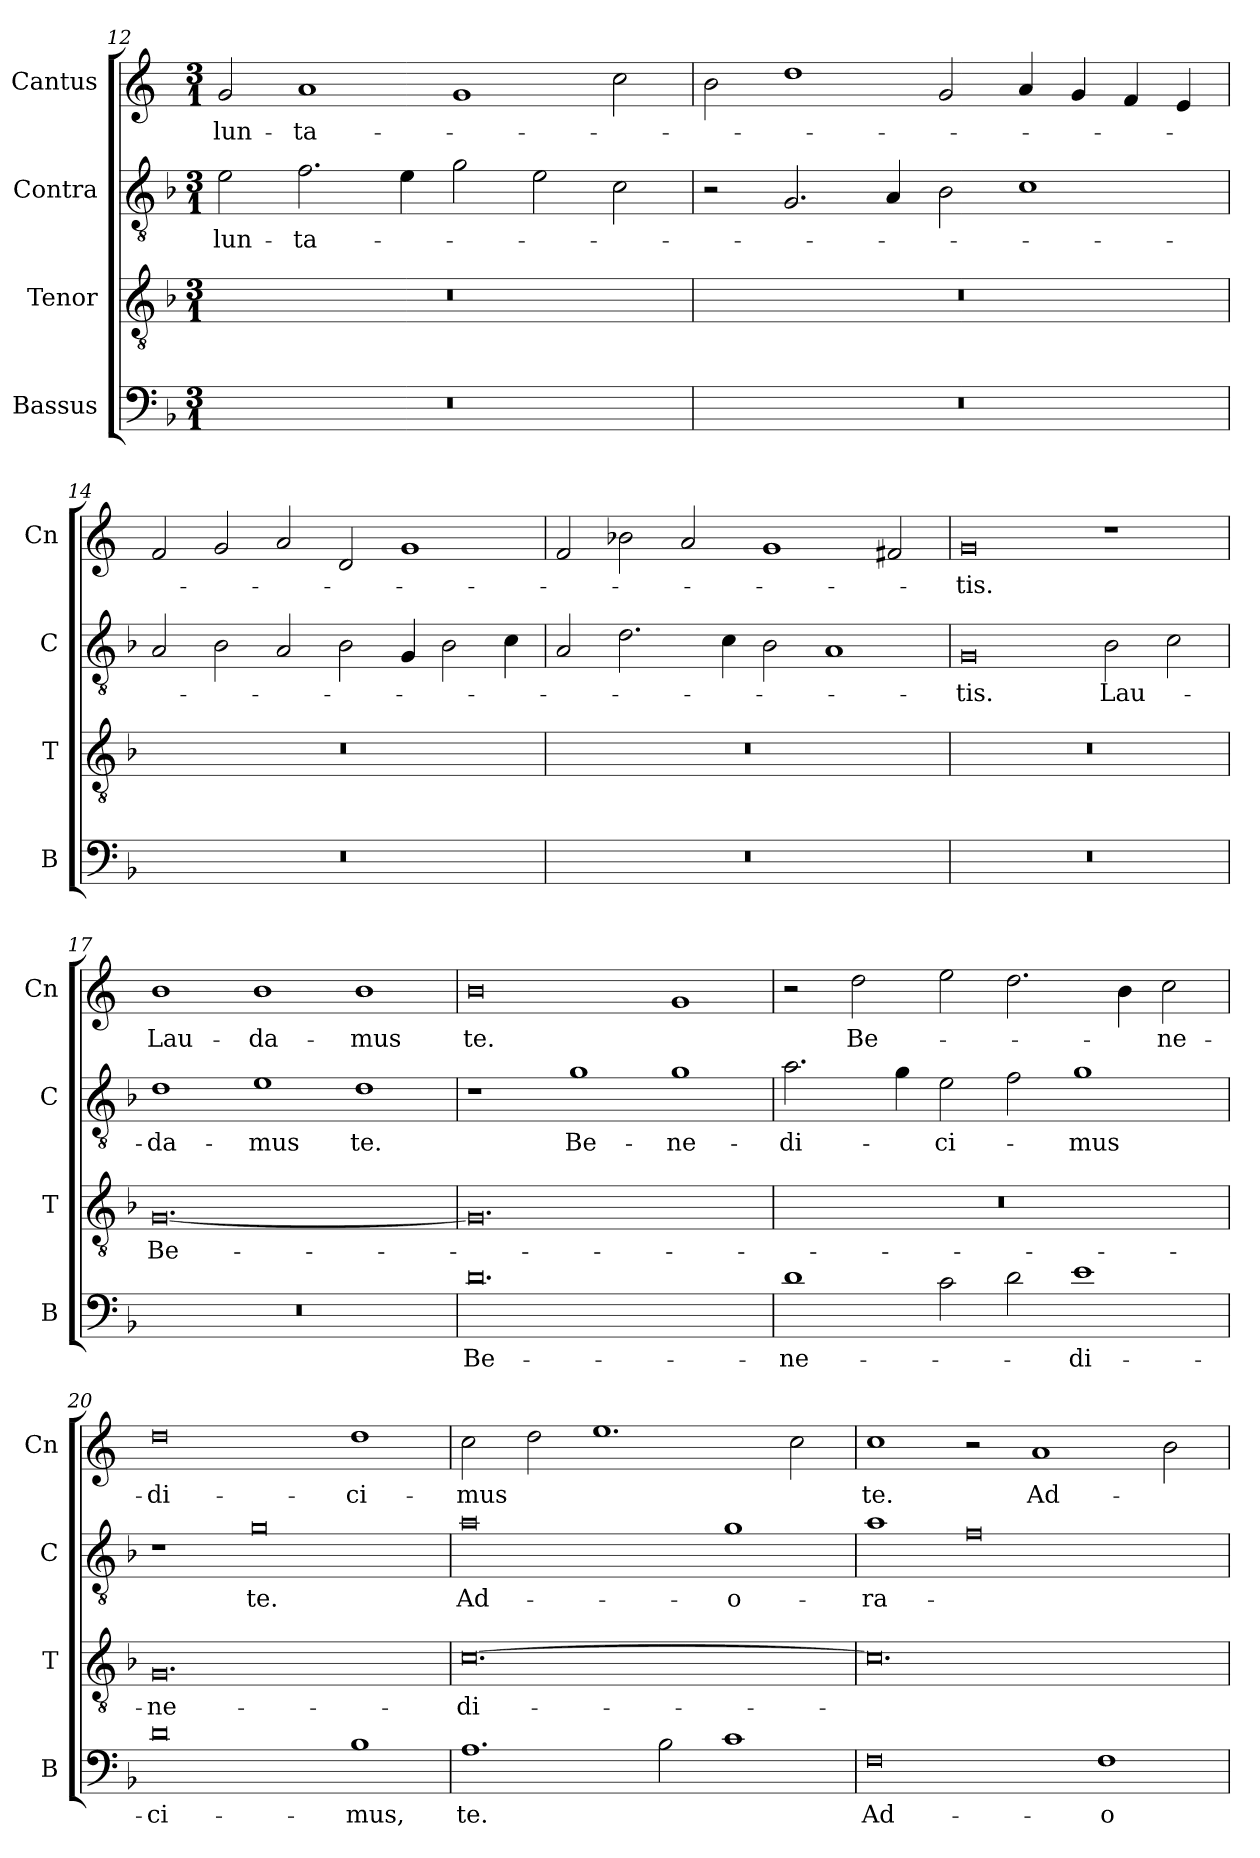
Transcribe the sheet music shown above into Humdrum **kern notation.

**kern	**text	**kern	**text	**kern	**text	**kern	**text
*part4	*part4	*part3	*part3	*part2	*part2	*part1	*part1
*staff4	*staff4	*staff3	*staff3	*staff2	*staff2	*staff1	*staff1
*I"Bassus	*	*I"Tenor	*	*I"Contra	*	*I"Cantus	*
*I'B	*	*I'T	*	*I'C	*	*I'Cn	*
*clefF4	*	*clefGv2	*	*clefGv2	*	*clefG2	*
*k[b-]	*	*k[b-]	*	*k[b-]	*	*k[]	*
*M3/1	*	*M3/1	*	*M3/1	*	*M3/1	*
=12	=12	=12	=12	=12	=12	=12	=12
0.r	.	0.r	.	2e\	-lun-	2g/	-lun-
.	.	.	.	2.f\	-ta-	1a	-ta-
.	.	.	.	4e\	.	.	.
.	.	.	.	2g\	.	1g	.
.	.	.	.	2e\	.	.	.
.	.	.	.	2c\	.	2cc\	.
=13	=13	=13	=13	=13	=13	=13	=13
0.r	.	0.r	.	2r	.	2b\	.
.	.	.	.	2.G/	.	1dd	.
.	.	.	.	4A/	.	.	.
.	.	.	.	2B-\	.	2g/	.
.	.	.	.	1c	.	4a/	.
.	.	.	.	.	.	4g/	.
.	.	.	.	.	.	4f/	.
.	.	.	.	.	.	4e/	.
=14	=14	=14	=14	=14	=14	=14	=14
0.r	.	0.r	.	2A/	.	2f/	.
.	.	.	.	2B-\	.	2g/	.
.	.	.	.	2A/	.	2a/	.
.	.	.	.	2B-\	.	2d/	.
.	.	.	.	4G/	.	1g	.
.	.	.	.	2B-\	.	.	.
.	.	.	.	4c\	.	.	.
=15	=15	=15	=15	=15	=15	=15	=15
0.r	.	0.r	.	2A/	.	2f/	.
.	.	.	.	2.d\	.	2b-X\	.
.	.	.	.	.	.	2a/	.
.	.	.	.	4c\	.	.	.
.	.	.	.	2B-\	.	1g	.
.	.	.	.	1A	.	.	.
.	.	.	.	.	.	2f#X/	.
=16	=16	=16	=16	=16	=16	=16	=16
0.r	.	0.r	.	0G	-tis.	0g	-tis.
.	.	.	.	2B-\	Lau-	1r	.
.	.	.	.	2c\	.	.	.
=17	=17	=17	=17	=17	=17	=17	=17
0.r	.	[0.G	Be-	1d	-da-	1b	Lau-
.	.	.	.	1e	-mus	1b	-da-
.	.	.	.	1d	te.	1b	-mus
=18	=18	=18	=18	=18	=18	=18	=18
0.d	Be-	0.G]	.	1r	.	0b	te.
.	.	.	.	1g	Be-	.	.
.	.	.	.	1g	-ne-	1g	.
=19	=19	=19	=19	=19	=19	=19	=19
1d	-ne-	0.r	.	2.a\	-di-	2r	.
.	.	.	.	.	.	2dd\	Be-
.	.	.	.	4g\	.	.	.
2c\	.	.	.	2e\	-ci-	2ee\	.
2d\	.	.	.	2f\	.	2.dd\	.
1e	-di-	.	.	1g	-mus	.	.
.	.	.	.	.	.	4b\	.
.	.	.	.	.	.	2cc\	-ne-
=20	=20	=20	=20	=20	=20	=20	=20
0d	-ci-	0.G	-ne-	1r	.	0dd	-di-
.	.	.	.	0g	te.	.	.
1B-	-mus,	.	.	.	.	1dd	-ci-
=21	=21	=21	=21	=21	=21	=21	=21
1.A	te.	[0.c	-di-	0a	Ad-	2cc\	-mus
.	.	.	.	.	.	2dd\	.
.	.	.	.	.	.	1.ee	.
2B-\	.	.	.	.	.	.	.
1c	.	.	.	1g	-o-	.	.
.	.	.	.	.	.	2cc\	.
=22	=22	=22	=22	=22	=22	=22	=22
0F	Ad-	0.c]	.	1a	-ra-	1cc	te.
.	.	.	.	0f	.	2r	.
.	.	.	.	.	.	1a	Ad-
1F	-o-	.	.	.	.	.	.
.	.	.	.	.	.	2b\	.
=	=	=	=	=	=	=	=
*-	*-	*-	*-	*-	*-	*-	*-
